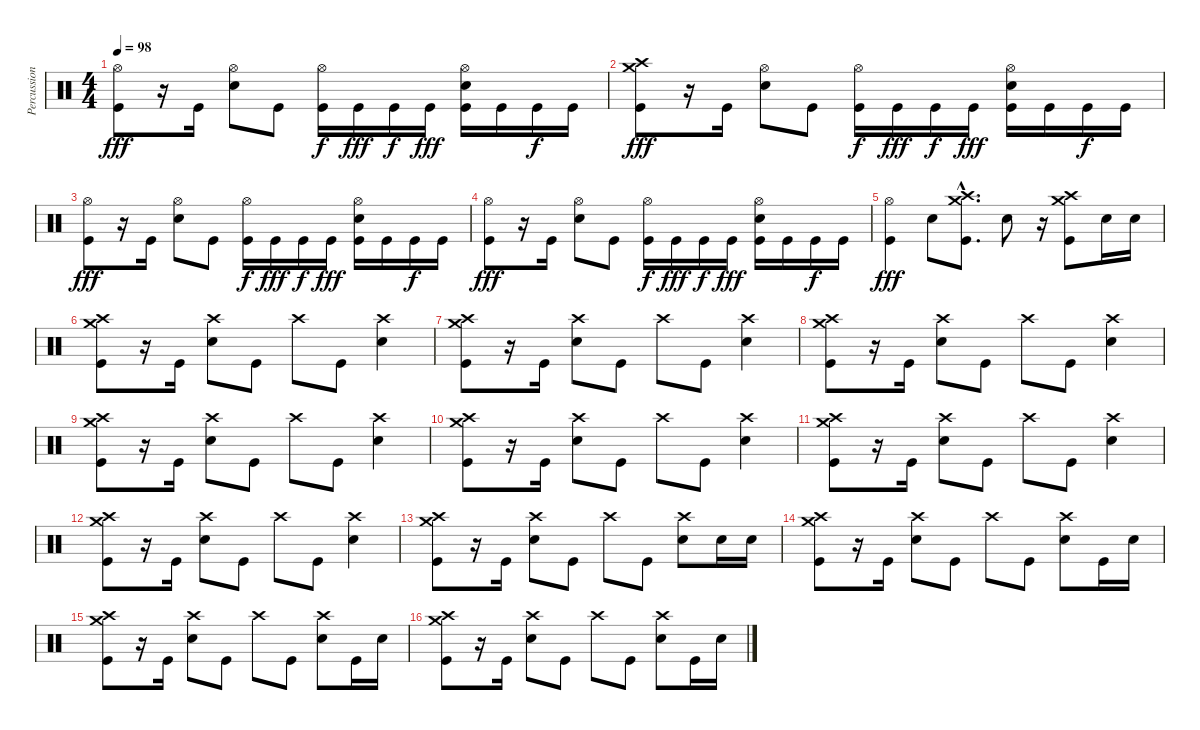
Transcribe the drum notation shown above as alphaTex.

\track ("Percussion" "Percussion") {instrument percussion}
\staff {score}
\articulation defaults
\ts (4 4)
\tempo 98
\clef neutral
\ks c
("Hi-Hat (open)" "Kick (hit)").8{dy fff} r.16 "Kick (hit)".16 ("Hi-Hat (open)" "Electric Snare (hit)").8 "Kick (hit)".8 ("Hi-Hat (open)" "Kick (hit)").16{dy f} "Kick (hit)".16{dy fff} "Kick (hit)".16{dy f} "Kick (hit)".16{dy fff} ("Hi-Hat (open)" "Electric Snare (hit)" "Kick (hit)").16 "Kick (hit)".16 "Kick (hit)".16{dy f} "Kick (hit)".16 |
("Crash medium (hit)" "Crash high (hit)" "Kick (hit)").8{dy fff} r.16 "Kick (hit)".16 ("Hi-Hat (open)" "Electric Snare (hit)").8 "Kick (hit)".8 ("Hi-Hat (open)" "Kick (hit)").16{dy f} "Kick (hit)".16{dy fff} "Kick (hit)".16{dy f} "Kick (hit)".16{dy fff} ("Hi-Hat (open)" "Electric Snare (hit)" "Kick (hit)").16 "Kick (hit)".16 "Kick (hit)".16{dy f} "Kick (hit)".16 |
("Hi-Hat (open)" "Kick (hit)").8{dy fff} r.16 "Kick (hit)".16 ("Hi-Hat (open)" "Electric Snare (hit)").8 "Kick (hit)".8 ("Hi-Hat (open)" "Kick (hit)").16{dy f} "Kick (hit)".16{dy fff} "Kick (hit)".16{dy f} "Kick (hit)".16{dy fff} ("Hi-Hat (open)" "Electric Snare (hit)" "Kick (hit)").16 "Kick (hit)".16 "Kick (hit)".16{dy f} "Kick (hit)".16 |
("Hi-Hat (open)" "Kick (hit)").8{dy fff} r.16 "Kick (hit)".16 ("Hi-Hat (open)" "Electric Snare (hit)").8 "Kick (hit)".8 ("Hi-Hat (open)" "Kick (hit)").16{dy f} "Kick (hit)".16{dy fff} "Kick (hit)".16{dy f} "Kick (hit)".16{dy fff} ("Hi-Hat (open)" "Electric Snare (hit)" "Kick (hit)").16 "Kick (hit)".16 "Kick (hit)".16{dy f} "Kick (hit)".16 |
("Hi-Hat (open)" "Kick (hit)").4{dy fff} "Electric Snare (hit)".8 ("Crash medium (hit)"{hac} "Crash high (hit)"{hac} "Kick (hit)"{hac}).8{d} "Electric Snare (hit)".8 r.16 ("Crash medium (hit)" "Crash high (hit)" "Kick (hit)").8 "Electric Snare (hit)".16 "Electric Snare (hit)".16 |
("Crash medium (hit)" "Crash high (hit)" "Kick (hit)").8 r.16 "Kick (hit)".16 ("Crash high (hit)" "Electric Snare (hit)").8 "Kick (hit)".8 "Crash high (hit)".8 "Kick (hit)".8 ("Crash high (hit)" "Electric Snare (hit)").4 |
("Crash medium (hit)" "Crash high (hit)" "Kick (hit)").8 r.16 "Kick (hit)".16 ("Crash high (hit)" "Electric Snare (hit)").8 "Kick (hit)".8 "Crash high (hit)".8 "Kick (hit)".8 ("Crash high (hit)" "Electric Snare (hit)").4 |
("Crash medium (hit)" "Crash high (hit)" "Kick (hit)").8 r.16 "Kick (hit)".16 ("Crash high (hit)" "Electric Snare (hit)").8 "Kick (hit)".8 "Crash high (hit)".8 "Kick (hit)".8 ("Crash high (hit)" "Electric Snare (hit)").4 |
("Crash medium (hit)" "Crash high (hit)" "Kick (hit)").8 r.16 "Kick (hit)".16 ("Crash high (hit)" "Electric Snare (hit)").8 "Kick (hit)".8 "Crash high (hit)".8 "Kick (hit)".8 ("Crash high (hit)" "Electric Snare (hit)").4 |
("Crash medium (hit)" "Crash high (hit)" "Kick (hit)").8 r.16 "Kick (hit)".16 ("Crash high (hit)" "Electric Snare (hit)").8 "Kick (hit)".8 "Crash high (hit)".8 "Kick (hit)".8 ("Crash high (hit)" "Electric Snare (hit)").4 |
("Crash medium (hit)" "Crash high (hit)" "Kick (hit)").8 r.16 "Kick (hit)".16 ("Crash high (hit)" "Electric Snare (hit)").8 "Kick (hit)".8 "Crash high (hit)".8 "Kick (hit)".8 ("Crash high (hit)" "Electric Snare (hit)").4 |
("Crash medium (hit)" "Crash high (hit)" "Kick (hit)").8 r.16 "Kick (hit)".16 ("Crash high (hit)" "Electric Snare (hit)").8 "Kick (hit)".8 "Crash high (hit)".8 "Kick (hit)".8 ("Crash high (hit)" "Electric Snare (hit)").4 |
("Crash medium (hit)" "Crash high (hit)" "Kick (hit)").8 r.16 "Kick (hit)".16 ("Crash high (hit)" "Electric Snare (hit)").8 "Kick (hit)".8 "Crash high (hit)".8 "Kick (hit)".8 ("Crash high (hit)" "Electric Snare (hit)").8 "Electric Snare (hit)".16 "Electric Snare (hit)".16 |
("Crash medium (hit)" "Crash high (hit)" "Kick (hit)").8 r.16 "Kick (hit)".16 ("Crash high (hit)" "Electric Snare (hit)").8 "Kick (hit)".8 "Crash high (hit)".8 "Kick (hit)".8 ("Crash high (hit)" "Electric Snare (hit)").8 "Kick (hit)".16 "Electric Snare (hit)".16 |
("Crash medium (hit)" "Crash high (hit)" "Kick (hit)").8 r.16 "Kick (hit)".16 ("Crash high (hit)" "Electric Snare (hit)").8 "Kick (hit)".8 "Crash high (hit)".8 "Kick (hit)".8 ("Crash high (hit)" "Electric Snare (hit)").8 "Kick (hit)".16 "Electric Snare (hit)".16 |
("Crash medium (hit)" "Crash high (hit)" "Kick (hit)").8 r.16 "Kick (hit)".16 ("Crash high (hit)" "Electric Snare (hit)").8 "Kick (hit)".8 "Crash high (hit)".8 "Kick (hit)".8 ("Crash high (hit)" "Electric Snare (hit)").8 "Kick (hit)".16 "Electric Snare (hit)".16
